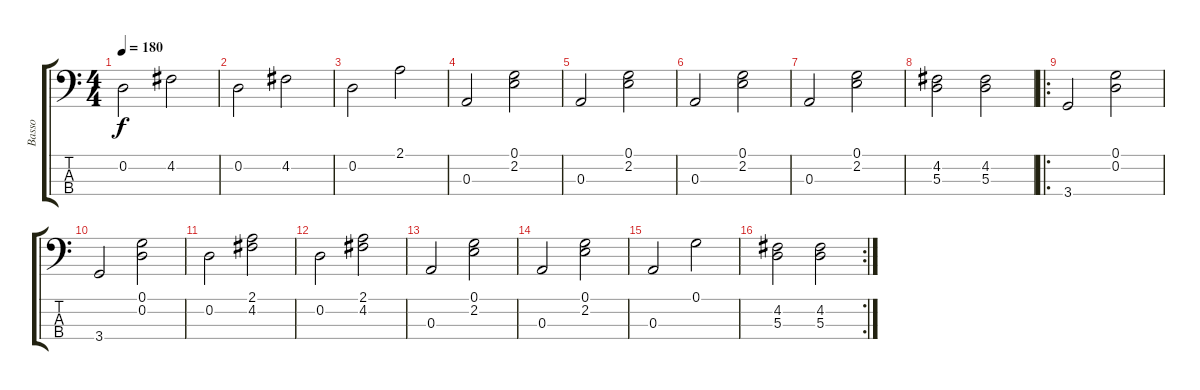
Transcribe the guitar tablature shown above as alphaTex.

\track ("Basso" "Basso") {instrument electricbassfinger}
\staff {score tabs}
\tuning (G2 D2 A1 E1) {hide}
\ts (4 4)
\tempo 180
\clef f4
\ks c
0.2.2{dy f instrument electricbassfinger} 4.2.2 |
0.2.2 4.2.2 |
0.2.2 2.1.2 |
0.3.2 (0.1 2.2).2 |
0.3.2 (0.1 2.2).2 |
0.3.2 (0.1 2.2).2 |
0.3.2 (0.1 2.2).2 |
(4.2 5.3).2 (4.2 5.3).2 |
\ro
3.4.2 (0.1 0.2).2 |
3.4.2 (0.1 0.2).2 |
0.2.2 (2.1 4.2).2 |
0.2.2 (2.1 4.2).2 |
0.3.2 (0.1 2.2).2 |
0.3.2 (0.1 2.2).2 |
0.3.2 0.1.2 |
\rc 2
(4.2 5.3).2 (4.2 5.3).2
